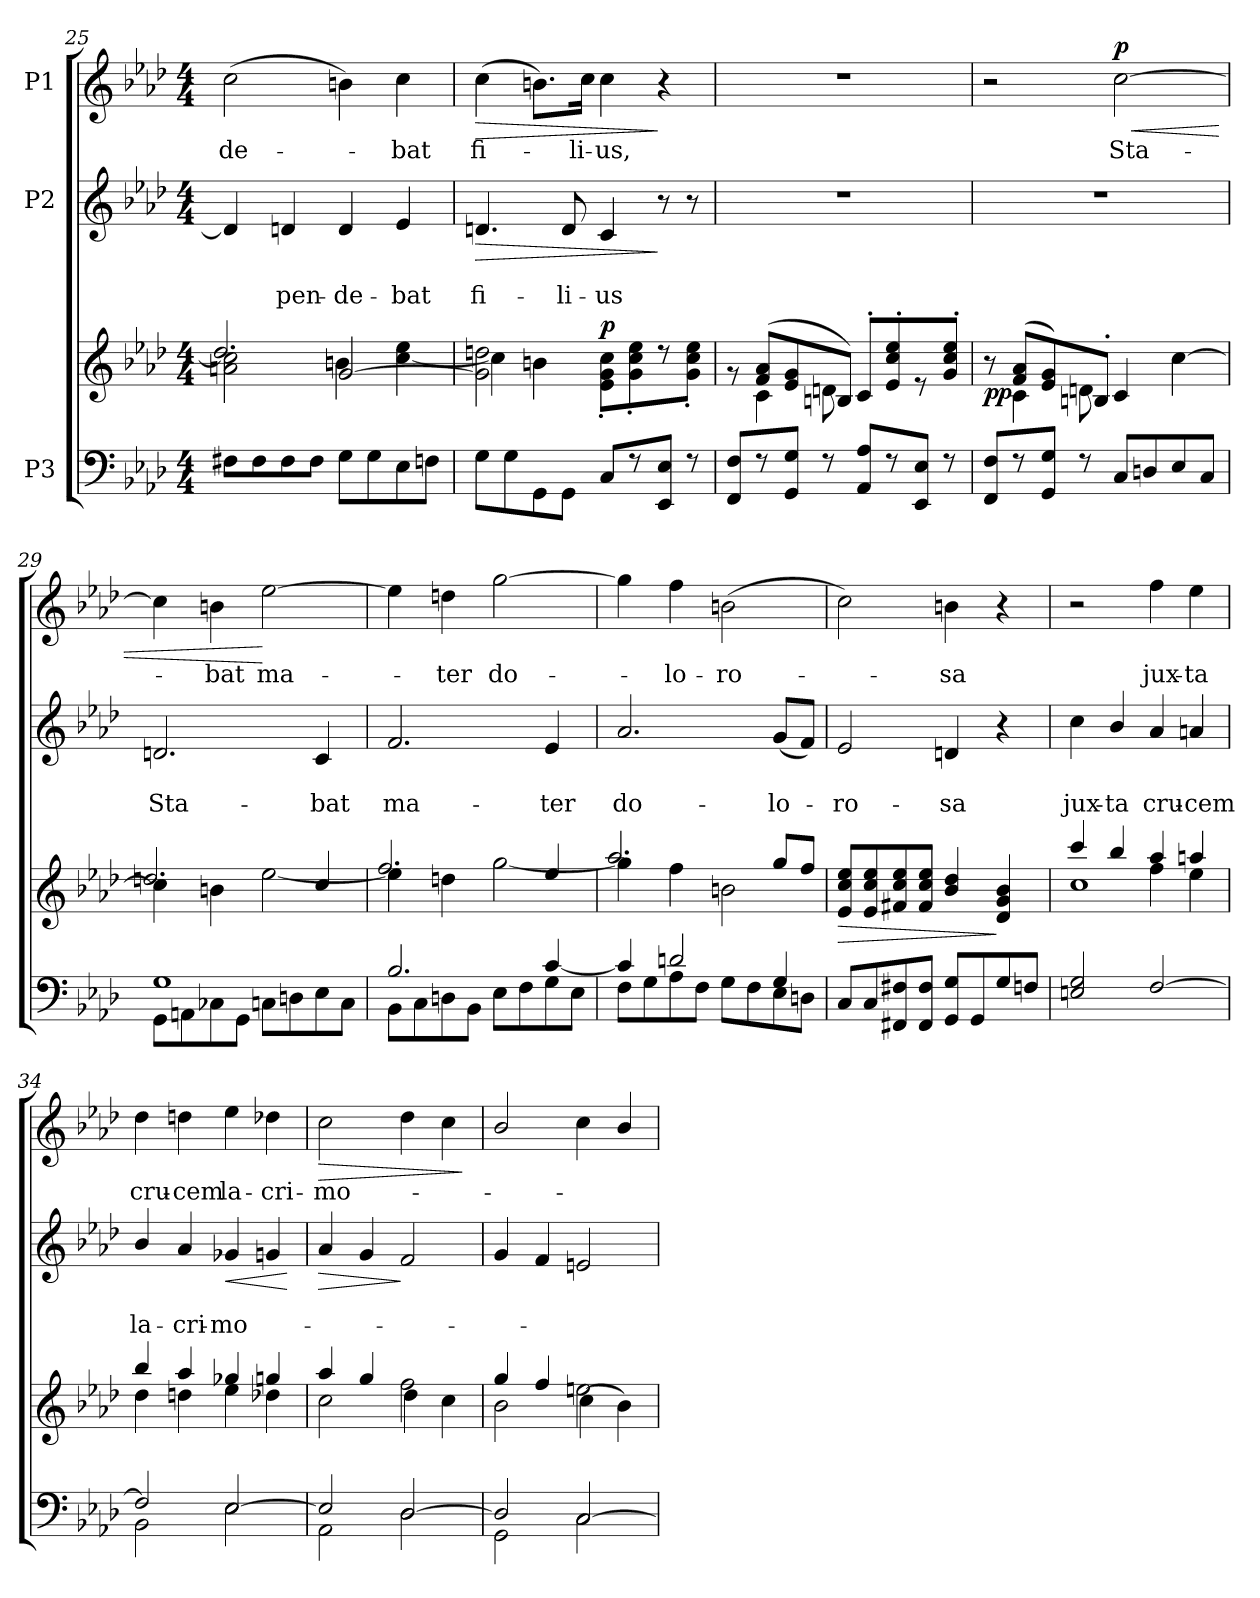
**kern	**kern	**dynam	**kern	**text	**text	**dynam	**kern	**text	**dynam
*part3	*part3	*part3	*part2	*part2	*part2	*part2	*part1	*part1	*part1
*staff4	*staff3	*staff3/4	*staff2	*staff2	*staff2	*staff2	*staff1	*staff1	*staff1
*I"P3	*	*	*I"P2	*	*	*	*I"P1	*	*
*clefF4	*clefG2	*	*clefG2	*	*	*	*clefG2	*	*
*k[b-e-a-d-]	*k[b-e-a-d-]	*	*k[b-e-a-d-]	*	*	*	*k[b-e-a-d-]	*	*
*A-:	*A-:	*	*A-:	*	*	*	*A-:	*	*
*M4/4	*M4/4	*	*M4/4	*	*	*	*M4/4	*	*
=25	=25	=25	=25	=25	=25	=25	=25	=25	=25
*^	*^	*	*	*	*	*	*	*	*
*	*	*	*^	*	*	*	*	*	*	*	*
!	!	!	!	!	!	!	!	!	!	!	!LO:LY:b	!
8F#X\L	1ryy	2ryy	2an\ 2cc\	2.dd/]	.	4d/]	.	.	.	(>2cc\	de-	.
8F#\	.	.	.	.	.	.	.	.	.	.	.	.
!	!	!	!	!	!	!	!	!LO:LY:b	!	!	!	!
8F#\	.	.	.	.	.	4dn/	.	pen-	.	.	.	.
8F#\J	.	.	.	.	.	.	.	.	.	.	.	.
!	!	!	!	!	!	!	!	!LO:LY:b	!	!	!	!
8G\L	.	[<2g/	4bn\	.	.	4d/	.	-de-	.	4bn\)	.	.
8G\	.	.	.	.	.	.	.	.	.	.	.	.
!	!	!	!	!	!	!	!	!LO:LY:b	!	!	!LO:LY:b	!
8E-\	.	.	[<4cc\ 4ee-\	4ryy	.	4e-/	.	-bat	.	4cc\	-bat	.
8Fn\J	.	.	.	.	.	.	.	.	.	.	.	.
=26	=26	=26	=26	=26	=26	=26	=26	=26	=26	=26	=26	=26
!	!	!	!	!	!	!	!	!LO:LY:b	!LO:HP:b	!	!LO:LY:b	!LO:HP:b
8G\L	1ryy	2g\] 2ddn\	4cc\]	1ryy	.	4.dn/	.	fi-	>	(>4cc\	fi-	>
8G\	.	.	.	.	.	.	.	.	.	.	.	.
8GG\	.	.	4bn\	.	.	.	.	.	.	8.bn\L)	.	.
!	!	!	!	!	!	!	!	!LO:LY:b	!	!	!	!
8GG\J	.	.	.	.	.	8d/	.	-li-	.	.	.	.
!	!	!	!	!	!	!	!	!	!	!	!LO:LY:b	!
.	.	.	.	.	.	.	.	.	.	16cc\Jk	-li-	.
!	!	!	!	!	!LO:DY:a	!	!	!LO:LY:b	!	!	!LO:LY:b	!
8C/L	.	2ryy	8e-\'< 8g\'< 8cc\'<L	.	p	4c/	.	-us	.	4cc\	-us,	.
8r	.	.	8g\'< 8cc\'< 8ee-\'<	.	.	.	.	.	.	.	.	.
8EE-/ 8E-/J	.	.	8r	.	.	8r	.	.	]	4r	.	]
8r	.	.	8g\'< 8cc\'< 8ee-\'<J	.	.	8r	.	.	.	.	.	.
=27	=27	=27	=27	=27	=27	=27	=27	=27	=27	=27	=27	=27
8FF/ 8F/L	1ryy	1ryy	8ryy	8r	.	1r	.	.	.	1r	.	.
8r	.	.	4c\	(>8f/ 8a-/L	.	.	.	.	.	.	.	.
8GG/ 8G/J	.	.	.	8e-/ 8g/	.	.	.	.	.	.	.	.
8r	.	.	8dn\	8Bn/J)	.	.	.	.	.	.	.	.
8AA-/ 8A-/L	.	.	2ryy	8c'</L	.	.	.	.	.	.	.	.
8r	.	.	.	8e-/'< 8cc/'< 8ee-/'<	.	.	.	.	.	.	.	.
8EE-/ 8E-/J	.	.	.	8r	.	.	.	.	.	.	.	.
8r	.	.	.	8g/'< 8cc/'< 8ee-/'<J	.	.	.	.	.	.	.	.
=28	=28	=28	=28	=28	=28	=28	=28	=28	=28	=28	=28	=28
!	!	!	!	!	!LO:DY:b	!	!	!	!	!	!	!
8FF/ 8F/L	1ryy	2.ryy	8ryy	8r	pp	1r	.	.	.	2r	.	.
8r	.	.	4c\	(>8f/ 8a-/L	.	.	.	.	.	.	.	.
8GG/ 8G/J	.	.	.	8e-/ 8g/)	.	.	.	.	.	.	.	.
8r	.	.	8dn\	8Bn'</J	.	.	.	.	.	.	.	.
!	!	!	!	!	!	!	!	!	!	!	!LO:LY:b	!LO:HP:b
!	!	!	!	!	!	!	!	!	!	!	!	!LO:DY:n=1:a
8C/L	.	.	2ryy	4c/	.	.	.	.	.	[>2cc\	Sta-	< p
8Dn/	.	.	.	.	.	.	.	.	.	.	.	.
8E-/	.	[<4cc\	.	4ryy	.	.	.	.	.	.	.	.
8C/J	.	.	.	.	.	.	.	.	.	.	.	.
!!LO:PB:g=z
=29	=29	=29	=29	=29	=29	=29	=29	=29	=29	=29	=29	=29
!	!	!	!	!	!	!	!	!LO:LY:b	!	!	!	!
8GG\L	1G	4cc\]	2ryy	2.ddn/	.	2.dn/	.	Sta-	.	4cc\]	.	.
8AAn\	.	.	.	.	.	.	.	.	.	.	.	.
!	!	!	!	!	!	!	!	!	!	!	!LO:LY:b	!
8C-X\	.	4bn\	.	.	.	.	.	.	.	4bn\	-bat	.
8GG\J	.	.	.	.	.	.	.	.	.	.	.	.
!	!	!	!	!	!	!	!	!	!	!	!LO:LY:b	!
8Cn\L	.	2ryy	[<2ee-\	.	.	.	.	.	.	[>2ee-\	ma-	[
8Dn\	.	.	.	.	.	.	.	.	.	.	.	.
!	!	!	!	!	!	!	!	!LO:LY:b	!	!	!	!
8E-\	.	.	.	4cc/	.	4c/	.	-bat	.	.	.	.
8C\J	.	.	.	.	.	.	.	.	.	.	.	.
=30	=30	=30	=30	=30	=30	=30	=30	=30	=30	=30	=30	=30
!	!	!	!	!	!	!	!	!LO:LY:b	!	!	!	!
8BB-\L	2.B-/	1ryy	4ee-\]	2.ff/	.	2.f/	.	ma-	.	4ee-\]	.	.
8C\	.	.	.	.	.	.	.	.	.	.	.	.
!	!	!	!	!	!	!	!	!	!	!	!LO:LY:b	!
8Dn\	.	.	4ddn\	.	.	.	.	.	.	4ddn\	-ter	.
8BB-\J	.	.	.	.	.	.	.	.	.	.	.	.
!	!	!	!	!	!	!	!	!	!	!	!LO:LY:b	!
8E-\L	.	.	[<2gg\	.	.	.	.	.	.	[>2gg\	do-	.
8F\	.	.	.	.	.	.	.	.	.	.	.	.
!	!	!	!	!	!	!	!	!LO:LY:b	!	!	!	!
8G\	[>4c/	.	.	4ee-/	.	4e-/	.	-ter	.	.	.	.
8E-\J	.	.	.	.	.	.	.	.	.	.	.	.
=31	=31	=31	=31	=31	=31	=31	=31	=31	=31	=31	=31	=31
!	!	!	!	!	!	!	!	!LO:LY:b	!	!	!	!
8F\L	4c/]	1ryy	4gg\]	2.aa-/	.	2.a-/	.	do-	.	4gg\]	.	.
8G\	.	.	.	.	.	.	.	.	.	.	.	.
!	!	!	!	!	!	!	!	!	!	!	!LO:LY:b	!
8A-\	2dn/	.	4ff\	.	.	.	.	.	.	4ff\	-lo-	.
8F\J	.	.	.	.	.	.	.	.	.	.	.	.
!	!	!	!	!	!	!	!	!	!	!	!LO:LY:b	!
8G\L	.	.	2bn\	.	.	.	.	.	.	(>2bn\	-ro-	.
8F\	.	.	.	.	.	.	.	.	.	.	.	.
!	!	!	!	!	!	!	!	!LO:LY:b	!	!	!	!
8E-\	4G/	.	.	8gg/L	.	(<8g/L	.	-lo-	.	.	.	.
8Dn\J	.	.	.	8ff/J	.	8f/J)	.	.	.	.	.	.
=32	=32	=32	=32	=32	=32	=32	=32	=32	=32	=32	=32	=32
!	!	!	!	!	!LO:HP:b	!	!	!LO:LY:b	!	!	!	!
8C/L	1ryy	1ryy	1ryy	8e-/ 8cc/ 8ee-/L	>	2e-/	.	-ro-	.	2cc\)	.	.
8C/	.	.	.	8e-/ 8cc/ 8ee-/	.	.	.	.	.	.	.	.
8FF#X/ 8F#X/	.	.	.	8f#X/ 8cc/ 8ee-/	.	.	.	.	.	.	.	.
8FF#/ 8F#/J	.	.	.	8f#/ 8cc/ 8ee-/J	.	.	.	.	.	.	.	.
!	!	!	!	!	!	!	!	!LO:LY:b	!	!	!LO:LY:b	!
8GG/ 8G/L	.	.	.	4b-/ 4dd-/	.	4dn/	.	-sa	.	4bn\	-sa	.
8GG/	.	.	.	.	.	.	.	.	.	.	.	.
8G/	.	.	.	4d-/ 4g/ 4b-/	]	4r	.	.	.	4r	.	.
8Fn/J	.	.	.	.	.	.	.	.	.	.	.	.
=33	=33	=33	=33	=33	=33	=33	=33	=33	=33	=33	=33	=33
!	!	!	!	!	!	!	!	!LO:LY:b	!	!	!	!
2En/ 2G/	1ryy	1cc	2ryy	4ccc/	.	4cc\	.	jux-	.	2r	.	.
!	!	!	!	!	!	!	!	!LO:LY:b	!	!	!	!
.	.	.	.	4bb-/	.	4b-/	.	-ta	.	.	.	.
!	!	!	!	!	!	!	!	!LO:LY:b	!	!	!LO:LY:b	!
[>2F/	.	.	4ff\	4aa-/	.	4a-/	.	cru-	.	4ff\	jux-	.
!	!	!	!	!	!	!	!	!LO:LY:b	!	!	!LO:LY:b	!
.	.	.	4ee-\	4aan/	.	4an/	.	-cem	.	4ee-\	-ta	.
!!LO:LB:g=z
=34	=34	=34	=34	=34	=34	=34	=34	=34	=34	=34	=34	=34
!	!	!	!	!	!	!	!	!LO:LY:b	!	!	!LO:LY:b	!
2F/]	2BB-\	1ryy	4dd-\	4bb-/	.	4b-/	.	la-	.	4dd-\	cru-	.
!	!	!	!	!	!	!	!	!LO:LY:b	!	!	!LO:LY:b	!
.	.	.	4ddn\	4aa-/	.	4a-/	.	-cri-	.	4ddn\	-cem	.
!	!	!	!	!	!	!	!	!LO:LY:b	!LO:HP:b	!	!LO:LY:b	!
[>2E-/	2E-\	.	4ee-\	4gg-X/	.	4g-X/	.	-mo-	<	4ee-\	la-	.
!	!	!	!	!	!	!	!	!	!	!	!LO:LY:b	!
.	.	.	4dd-X\	4ggn/	.	4gn/	.	.	.	4dd-X\	-cri-	.
*v	*v	*	*	*	*	*	*	*	*	*	*	*
*	*v	*v	*v	*	*	*	*	*	*	*	*
.	.	.	.	.	.	[	.	.	.
=35	=35	=35	=35	=35	=35	=35	=35	=35	=35
*^	*^	*	*	*	*	*	*	*	*
*	*	*	*^	*	*	*	*	*	*	*	*
!	!	!	!	!	!	!	!	!	!LO:HP:b	!	!LO:LY:b	!LO:HP:b
2E-/]	2AA-\	1ryy	2cc\	4aa-/	.	4a-/	.	.	>	2cc\	-mo-	>
.	.	.	.	4gg/	.	4g/	.	.	.	.	.	.
[>2D-/	2D-\	.	2ff\	4dd-\	.	2f/	.	.	]	4dd-\	.	.
.	.	.	.	4cc\	.	.	.	.	.	4cc\	.	.
*v	*v	*	*	*	*	*	*	*	*	*	*	*
*	*v	*v	*v	*	*	*	*	*	*	*	*
.	.	.	.	.	.	.	.	.	]
=36	=36	=36	=36	=36	=36	=36	=36	=36	=36
*^	*^	*	*	*	*	*	*	*	*
*	*	*	*^	*	*	*	*	*	*	*	*
2D-/]	2GG\	1ryy	2b-\	4gg/	.	4g/	.	.	.	2b-/	.	.
.	.	.	.	4ff/	.	4f/	.	.	.	.	.	.
[>2C/	2C\	.	2een\	(<4cc\	.	2en/	.	.	.	4cc\	.	.
.	.	.	.	4b-\)	.	.	.	.	.	4b-/	.	.
*v	*v	*	*	*	*	*	*	*	*	*	*	*
*	*v	*v	*v	*	*	*	*	*	*	*	*
=	=	=	=	=	=	=	=	=	=
*-	*-	*-	*-	*-	*-	*-	*-	*-	*-
